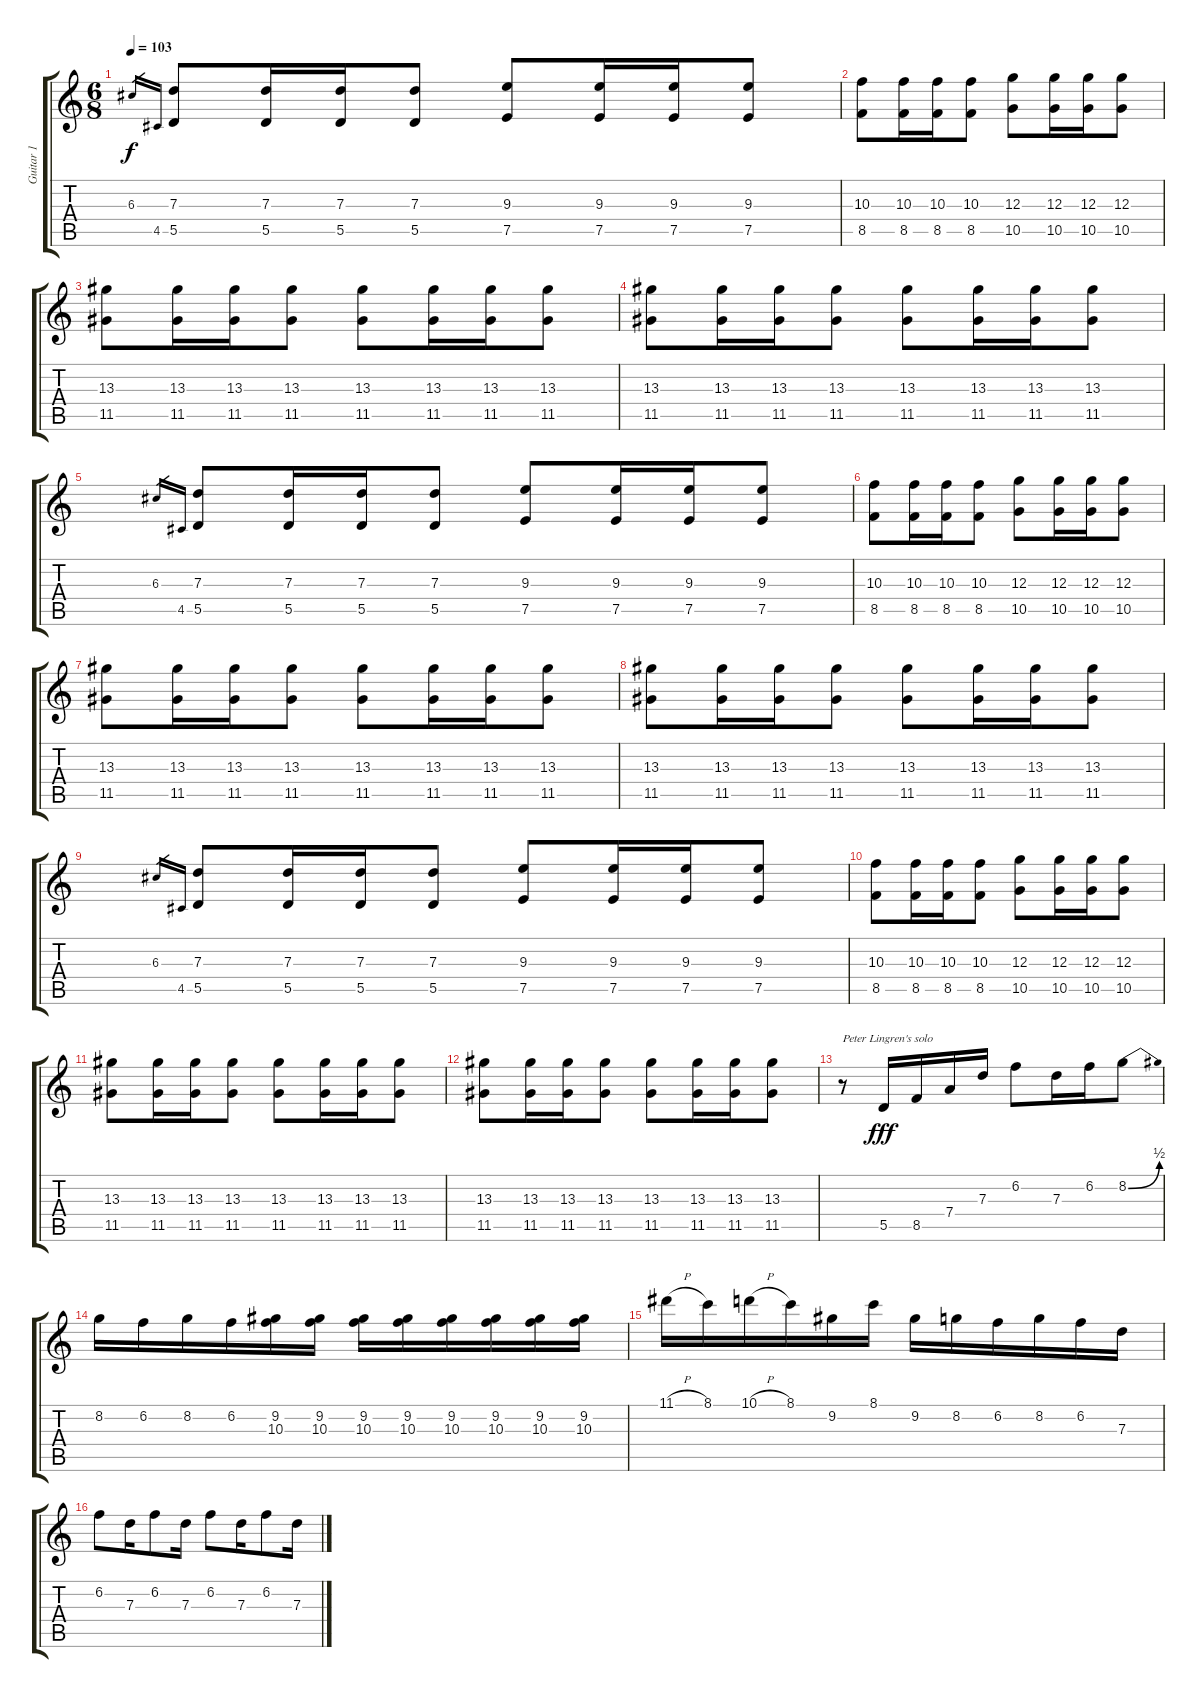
\track ("Guitar 1" "Guitar 1") {instrument distortionguitar}
\staff {score tabs}
\tuning (E4 B3 G3 D3 A2 E2) {hide}
\ts (6 8)
\tempo 103
\clef g2
\ks c
6.3.16{gr dy f} 4.5.16{gr} (7.3 5.5).8 (7.3 5.5).16 (7.3 5.5).16 (7.3 5.5).8 (9.3 7.5).8 (9.3 7.5).16 (9.3 7.5).16 (9.3 7.5).8 |
(10.3 8.5).8 (10.3 8.5).16 (10.3 8.5).16 (10.3 8.5).8 (12.3 10.5).8 (12.3 10.5).16 (12.3 10.5).16 (12.3 10.5).8 |
(13.3 11.5).8 (13.3 11.5).16 (13.3 11.5).16 (13.3 11.5).8 (13.3 11.5).8 (13.3 11.5).16 (13.3 11.5).16 (13.3 11.5).8 |
(13.3 11.5).8 (13.3 11.5).16 (13.3 11.5).16 (13.3 11.5).8 (13.3 11.5).8 (13.3 11.5).16 (13.3 11.5).16 (13.3 11.5).8 |
6.3.16{gr} 4.5.16{gr} (7.3 5.5).8 (7.3 5.5).16 (7.3 5.5).16 (7.3 5.5).8 (9.3 7.5).8 (9.3 7.5).16 (9.3 7.5).16 (9.3 7.5).8 |
(10.3 8.5).8 (10.3 8.5).16 (10.3 8.5).16 (10.3 8.5).8 (12.3 10.5).8 (12.3 10.5).16 (12.3 10.5).16 (12.3 10.5).8 |
(13.3 11.5).8 (13.3 11.5).16 (13.3 11.5).16 (13.3 11.5).8 (13.3 11.5).8 (13.3 11.5).16 (13.3 11.5).16 (13.3 11.5).8 |
(13.3 11.5).8 (13.3 11.5).16 (13.3 11.5).16 (13.3 11.5).8 (13.3 11.5).8 (13.3 11.5).16 (13.3 11.5).16 (13.3 11.5).8 |
6.3.16{gr} 4.5.16{gr} (7.3 5.5).8 (7.3 5.5).16 (7.3 5.5).16 (7.3 5.5).8 (9.3 7.5).8 (9.3 7.5).16 (9.3 7.5).16 (9.3 7.5).8 |
(10.3 8.5).8 (10.3 8.5).16 (10.3 8.5).16 (10.3 8.5).8 (12.3 10.5).8 (12.3 10.5).16 (12.3 10.5).16 (12.3 10.5).8 |
(13.3 11.5).8 (13.3 11.5).16 (13.3 11.5).16 (13.3 11.5).8 (13.3 11.5).8 (13.3 11.5).16 (13.3 11.5).16 (13.3 11.5).8 |
(13.3 11.5).8 (13.3 11.5).16 (13.3 11.5).16 (13.3 11.5).8 (13.3 11.5).8 (13.3 11.5).16 (13.3 11.5).16 (13.3 11.5).8 |
r.8{txt "Peter Lingren's solo" volume 16 balance 8 instrument overdrivenguitar} 5.5.16{dy fff} 8.5.16 7.4.16 7.3.16 6.2.8 7.3.16 6.2.16 8.2{be (bend 0 0 60 2)}.8 |
8.2.16 6.2.16 8.2.16 6.2.16 (9.2 10.3).16 (9.2 10.3).16 (9.2 10.3).16 (9.2 10.3).16 (9.2 10.3).16 (9.2 10.3).16 (9.2 10.3).16 (9.2 10.3).16 |
11.1{h}.16 8.1.16 10.1{h}.16 8.1.16 9.2.16 8.1.16 9.2.16 8.2.16 6.2.16 8.2.16 6.2.16 7.3.16 |
6.2.8 7.3.16 6.2.8 7.3.16 6.2.8 7.3.16 6.2.8 7.3.16
